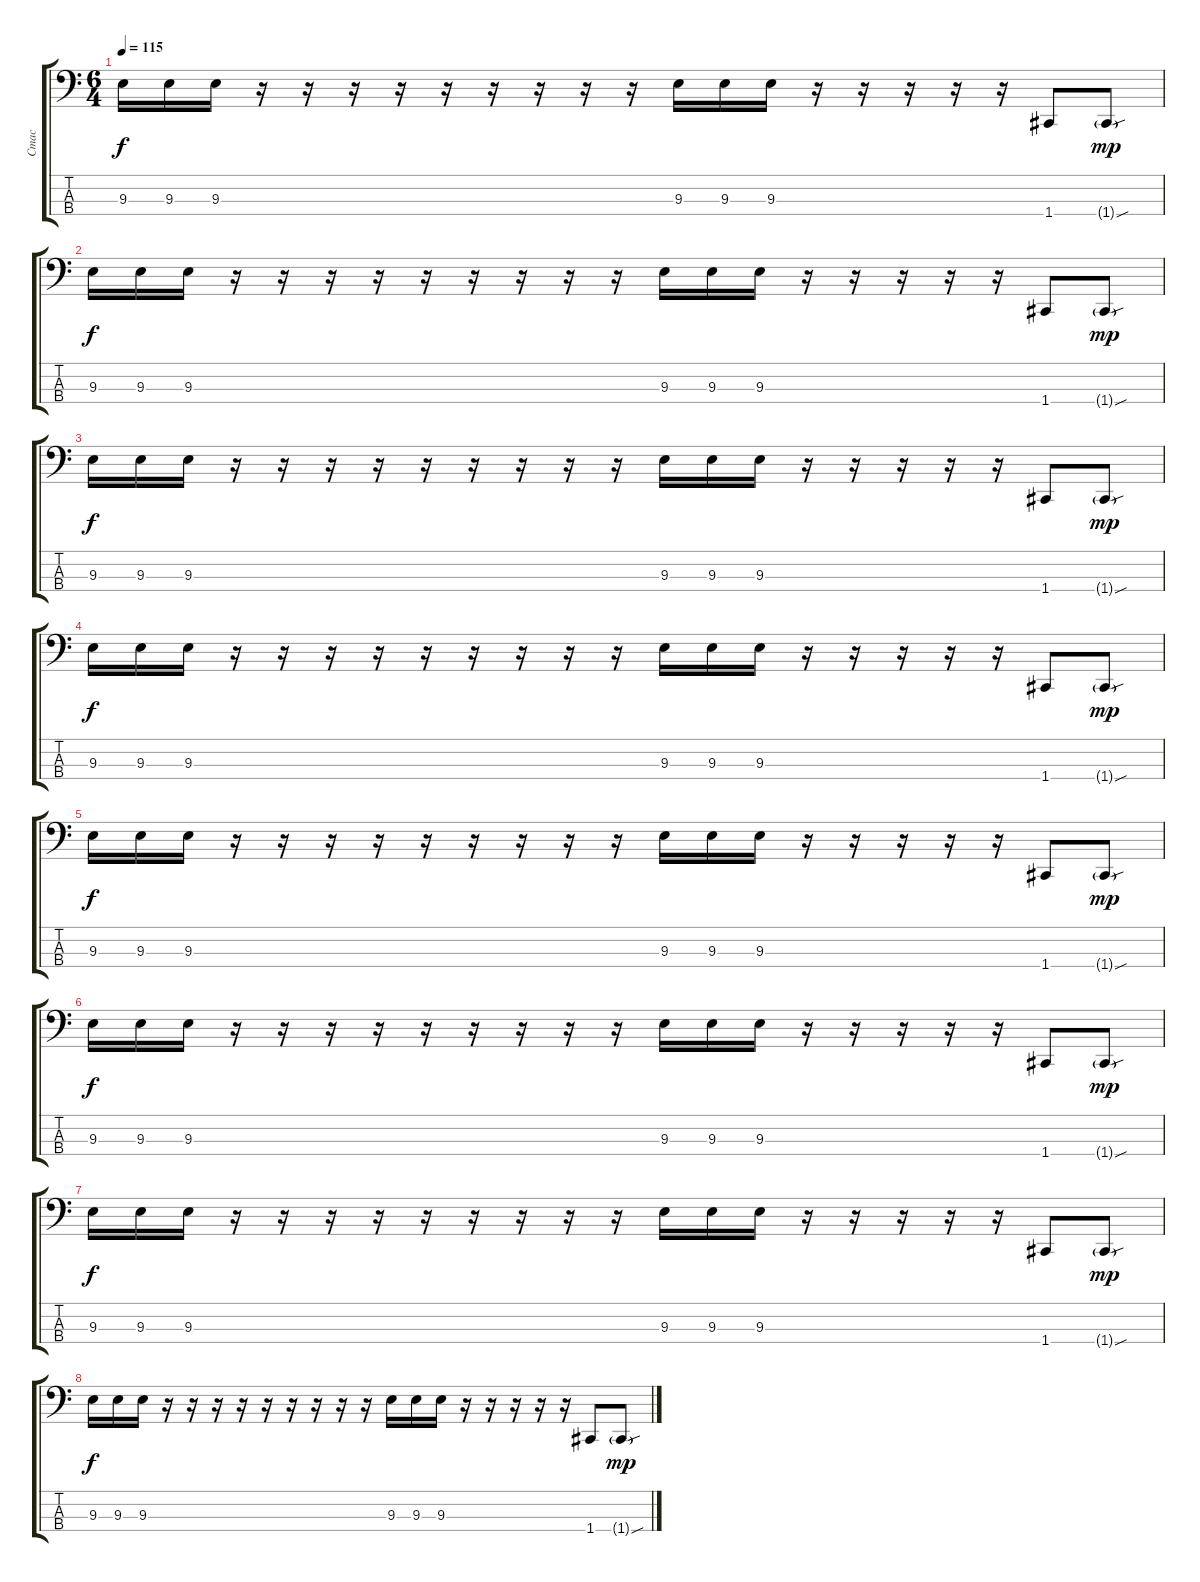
\track ("Стас" "Стас") {instrument electricbassfinger}
\staff {score tabs}
\tuning (F2 C2 G1 C1) {hide}
\ts (6 4)
\tempo 115
\clef f4
\ks c
9.3.16{dy f} 9.3.16 9.3.16 r.16 r.16 r.16 r.16 r.16 r.16 r.16 r.16 r.16 9.3.16 9.3.16 9.3.16 r.16 r.16 r.16 r.16 r.16 1.4.8 1.4{sou g}.8{dy mp} |
9.3.16{dy f} 9.3.16 9.3.16 r.16 r.16 r.16 r.16 r.16 r.16 r.16 r.16 r.16 9.3.16 9.3.16 9.3.16 r.16 r.16 r.16 r.16 r.16 1.4.8 1.4{sou g}.8{dy mp} |
9.3.16{dy f} 9.3.16 9.3.16 r.16 r.16 r.16 r.16 r.16 r.16 r.16 r.16 r.16 9.3.16 9.3.16 9.3.16 r.16 r.16 r.16 r.16 r.16 1.4.8 1.4{sou g}.8{dy mp} |
9.3.16{dy f} 9.3.16 9.3.16 r.16 r.16 r.16 r.16 r.16 r.16 r.16 r.16 r.16 9.3.16 9.3.16 9.3.16 r.16 r.16 r.16 r.16 r.16 1.4.8 1.4{sou g}.8{dy mp} |
9.3.16{dy f} 9.3.16 9.3.16 r.16 r.16 r.16 r.16 r.16 r.16 r.16 r.16 r.16 9.3.16 9.3.16 9.3.16 r.16 r.16 r.16 r.16 r.16 1.4.8 1.4{sou g}.8{dy mp} |
9.3.16{dy f} 9.3.16 9.3.16 r.16 r.16 r.16 r.16 r.16 r.16 r.16 r.16 r.16 9.3.16 9.3.16 9.3.16 r.16 r.16 r.16 r.16 r.16 1.4.8 1.4{sou g}.8{dy mp} |
9.3.16{dy f} 9.3.16 9.3.16 r.16 r.16 r.16 r.16 r.16 r.16 r.16 r.16 r.16 9.3.16 9.3.16 9.3.16 r.16 r.16 r.16 r.16 r.16 1.4.8 1.4{sou g}.8{dy mp} |
9.3.16{dy f} 9.3.16 9.3.16 r.16 r.16 r.16 r.16 r.16 r.16 r.16 r.16 r.16 9.3.16 9.3.16 9.3.16 r.16 r.16 r.16 r.16 r.16 1.4.8 1.4{sou g}.8{dy mp}
